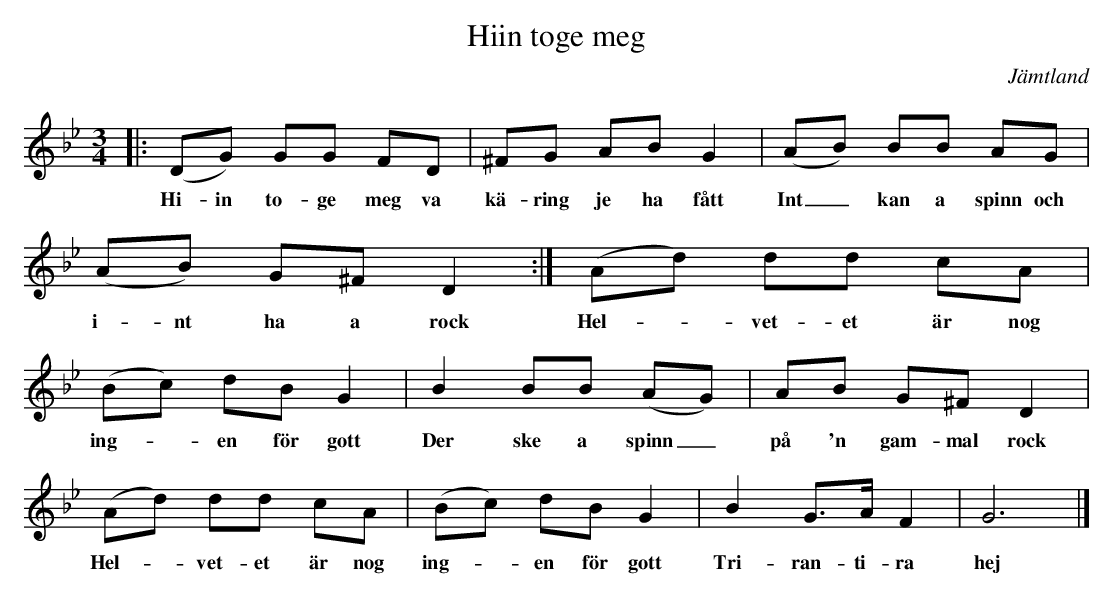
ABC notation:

X:1
T:Hiin toge meg
L:1/8
M:3/4
O:Jämtland
K:Gm
|: (DG) GG FD | ^FG AB G2 | (AB) BB AG | (AB) G^F D2 :|$ (Ad) dd cA | (Bc) dB G2 | B2 BB (AG) | AB G^F D2 |$
w: Hi- in to- ge meg va|kä- ring je ha fått|Int _ kan a spinn och|i- nt ha a rock|Hel- * vet- et är nog|ing- * en för gott|Der ske a spinn _|på 'n gam- mal rock|
(Ad) dd cA | (Bc) dB G2 | B2 G>A F2 | G6 |]
w: Hel- * vet- et är nog|ing- * en för gott|Tri- ran- ti- ra|hej|
